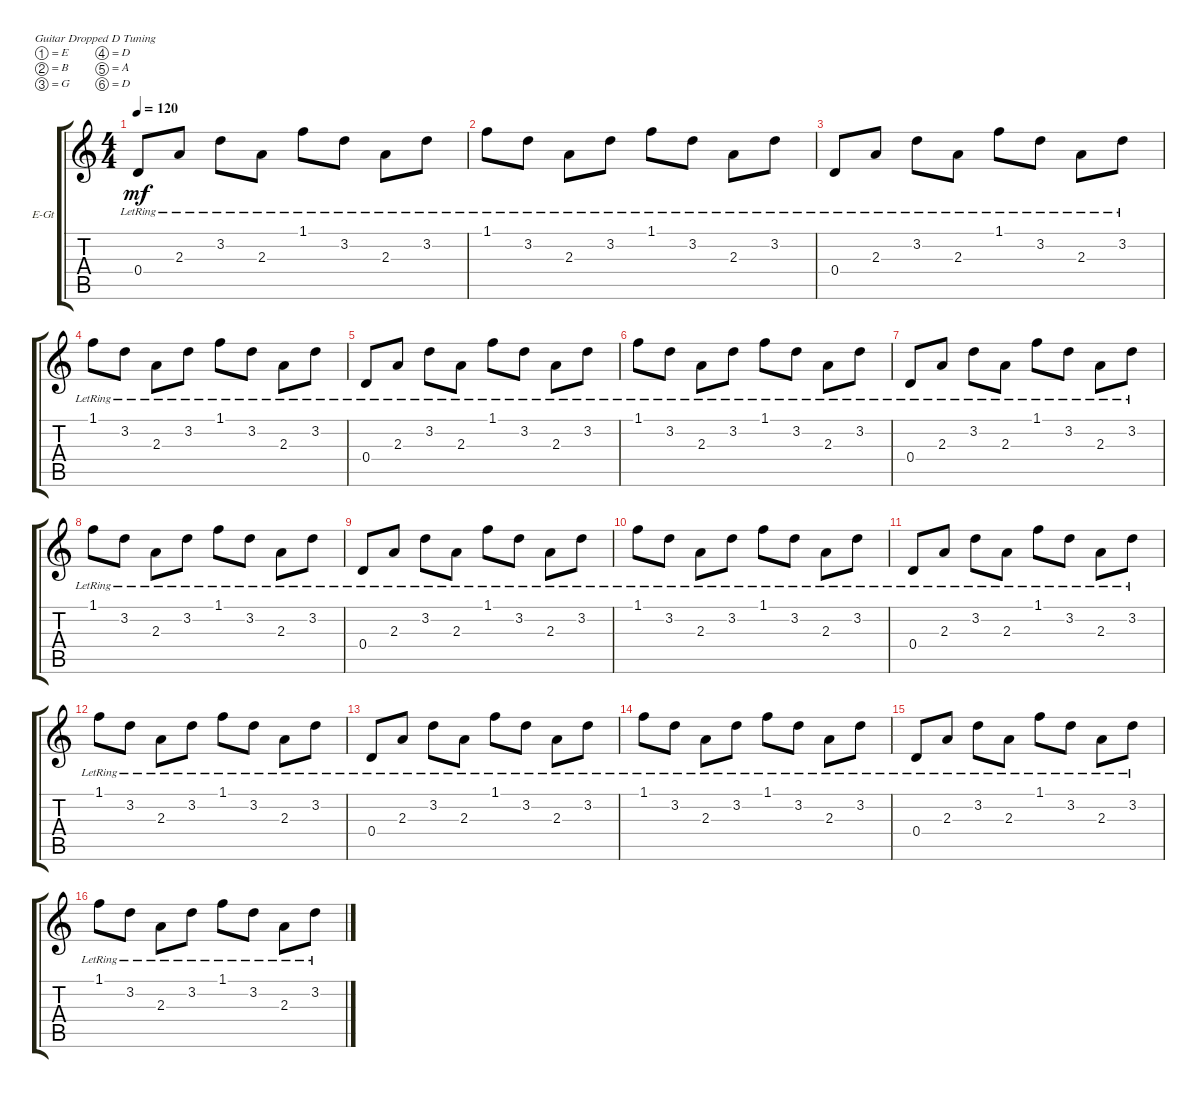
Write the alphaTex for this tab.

\bracketExtendMode groupsimilarinstruments
\firstSystemTrackNameOrientation horizontal
\otherSystemsTrackNameOrientation horizontal
\track ("Melodia" "E-Gt") {instrument distortionguitar}
\staff {score tabs}
\tuning (E4 B3 G3 D3 A2 D2)
\ts (4 4)
\tempo 120
\clef g2
\ks c
0.4{lr}.8{dy mf instrument distortionguitar} 2.3{lr}.8 3.2{lr}.8 2.3{lr}.8 1.1{lr}.8 3.2{lr}.8 2.3{lr}.8 3.2{lr}.8 |
1.1{lr}.8 3.2{lr}.8 2.3{lr}.8 3.2{lr}.8 1.1{lr}.8 3.2{lr}.8 2.3{lr}.8 3.2{lr}.8 |
0.4{lr}.8 2.3{lr}.8 3.2{lr}.8 2.3{lr}.8 1.1{lr}.8 3.2{lr}.8 2.3{lr}.8 3.2{lr}.8 |
1.1{lr}.8 3.2{lr}.8 2.3{lr}.8 3.2{lr}.8 1.1{lr}.8 3.2{lr}.8 2.3{lr}.8 3.2{lr}.8 |
0.4{lr}.8 2.3{lr}.8 3.2{lr}.8 2.3{lr}.8 1.1{lr}.8 3.2{lr}.8 2.3{lr}.8 3.2{lr}.8 |
1.1{lr}.8 3.2{lr}.8 2.3{lr}.8 3.2{lr}.8 1.1{lr}.8 3.2{lr}.8 2.3{lr}.8 3.2{lr}.8 |
0.4{lr}.8 2.3{lr}.8 3.2{lr}.8 2.3{lr}.8 1.1{lr}.8 3.2{lr}.8 2.3{lr}.8 3.2{lr}.8 |
1.1{lr}.8 3.2{lr}.8 2.3{lr}.8 3.2{lr}.8 1.1{lr}.8 3.2{lr}.8 2.3{lr}.8 3.2{lr}.8 |
0.4{lr}.8 2.3{lr}.8 3.2{lr}.8 2.3{lr}.8 1.1{lr}.8 3.2{lr}.8 2.3{lr}.8 3.2{lr}.8 |
1.1{lr}.8 3.2{lr}.8 2.3{lr}.8 3.2{lr}.8 1.1{lr}.8 3.2{lr}.8 2.3{lr}.8 3.2{lr}.8 |
0.4{lr}.8 2.3{lr}.8 3.2{lr}.8 2.3{lr}.8 1.1{lr}.8 3.2{lr}.8 2.3{lr}.8 3.2{lr}.8 |
1.1{lr}.8 3.2{lr}.8 2.3{lr}.8 3.2{lr}.8 1.1{lr}.8 3.2{lr}.8 2.3{lr}.8 3.2{lr}.8 |
0.4{lr}.8 2.3{lr}.8 3.2{lr}.8 2.3{lr}.8 1.1{lr}.8 3.2{lr}.8 2.3{lr}.8 3.2{lr}.8 |
1.1{lr}.8 3.2{lr}.8 2.3{lr}.8 3.2{lr}.8 1.1{lr}.8 3.2{lr}.8 2.3{lr}.8 3.2{lr}.8 |
0.4{lr}.8 2.3{lr}.8 3.2{lr}.8 2.3{lr}.8 1.1{lr}.8 3.2{lr}.8 2.3{lr}.8 3.2{lr}.8 |
1.1{lr}.8 3.2{lr}.8 2.3{lr}.8 3.2{lr}.8 1.1{lr}.8 3.2{lr}.8 2.3{lr}.8 3.2{lr}.8
